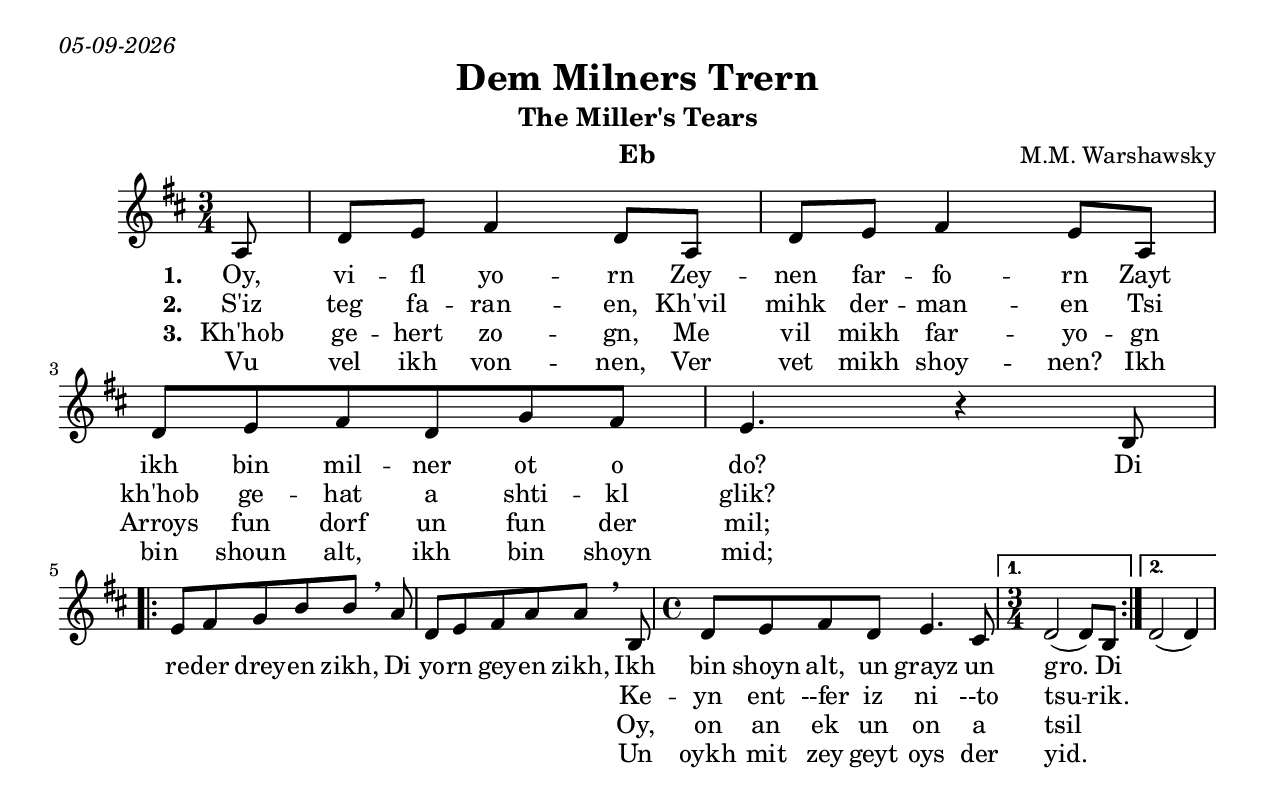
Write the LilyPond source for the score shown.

\version "2.18.0"
\include "english.ly"
\pointAndClickOff
\paper{
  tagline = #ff
  print-all-headers = ##t
  #(set-paper-size "letter")
}
date = #(strftime "%d-%m-%Y" (localtime (current-time)))

\markup{ \italic{ \date }  }

%\markup{ Got something to say? }

global = {
  \clef treble
  \key d \minor
  \time 3/4
  \set Score.markFormatter = #format-mark-box-alphabet
}

%#################################### Melody ########################
%melody =  \transpose c d \relative c {  %transpose for clarinet
melody = \relative c {
  \global
  \partial 8*1 c8   %lead in notes
  f8 g a4 f8 c
  f8 g a4 g8 c,
  \break
  f8 g a f bf a
  g4. r4 d8
  \break

  \repeat volta 2{
    %\mark \default
    g8 a bf d d\breathe c
    f,g8 a c c\breathe d,|
    \time 4/4 f8 g a f g4. e8|
    \time 3/4
  }
  \alternative{
    {f2(f8) d}
    {f2 (f4)}

  }


}
%################################# Lyrics #####################
\addlyrics{
  \set stanza = #"1. "
  Oy, vi -- fl  yo -- rn
  Zey -- nen far -- fo -- rn
  Zayt ikh bin mil -- ner ot o do?
  Di re -- der drey -- en zikh,
  Di yo -- rn gey -- en zikh,
  Ikh bin shoyn alt, un grayz un gro. Di
}

\addlyrics{
  \set stanza = #"2. "
  S'iz teg fa -- ran -- en,
  Kh'vil mihk der -- man -- en
  Tsi kh'hob ge -- hat a shti -- kl glik?
  \repeat unfold 12 {\skip 2}
  Ke -- yn ent --fer iz ni --to tsu -- rik.
}

\addlyrics {
  \set stanza = #"3. "
  Kh'hob ge -- hert zo -- gn,
  Me vil mikh far -- yo -- gn
  Arroys fun dorf un fun der mil;
  \repeat unfold 12 {\skip 2}
  Oy, on an ek un on a tsil
}


\addlyrics {
  Vu vel ikh von -- nen,
  Ver vet mikh shoy -- nen?
  Ikh bin shoun alt, ikh bin shoyn mid;
  \repeat unfold 12 {\skip 2}
  Un oykh mit zey geyt oys der yid.

}

%################################# Chords #######################
harmonies = \chordmode {

}

\score {\transpose c a
  <<
    \new ChordNames {
      \set chordChanges = ##f
      \harmonies
    }
    \new Staff   \melody
  >>
  \header{
    title= "Dem Milners Trern"
    subtitle="The Miller's Tears"
    composer= "M.M. Warshawsky"
    instrument = "Eb"
    arranger= ""
  }
  \layout{indent = 1.0\cm}
  \midi {
    \tempo 4 = 120

    % \midi { }
  }
}
%{
% more verses:
\markup{}
\markup {
  \fill-line {
    \hspace #0.1 % distance from left margin
    \column {
      \line { "1."
	\column {
	  ""
	}
      }
      \hspace #0.2 % vertical distance between verses
      \line { "2."
	\column {
	 ""
	}
      }
    }
    \hspace #0.1  % horiz. distance between columns
    \column {
      \line { "3."
	\column {
	  ""
	}
      }
      \hspace #0.2 % distance between verses
      \line { "4."
	\column {
	 ""
	}
      }
    }
    \hspace #0.1 % distance to right margin
  }
}

%}
